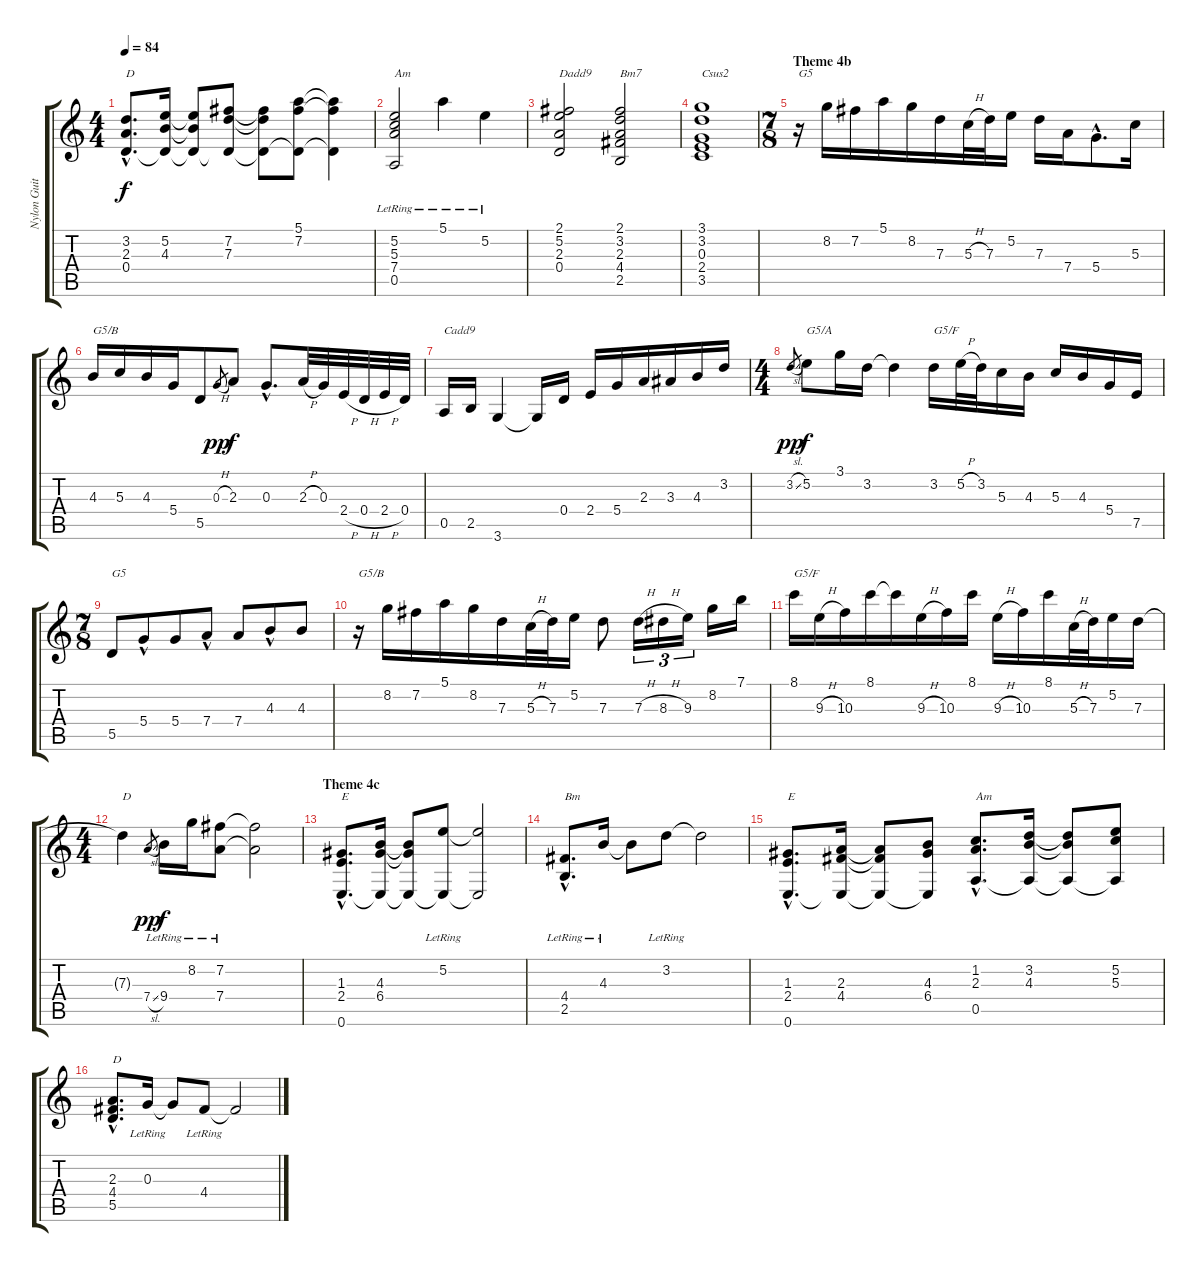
\track ("Nylon Guitar" "Nylon Guit") {instrument acousticguitarnylon}
\staff {score tabs}
\tuning (E4 B3 G3 D3 A2 E2) {hide}
\ts (4 4)
\tempo 84
\clef g2
\ks c
(3.2{hac} 2.3{hac} 0.4{hac}).8{d txt "D" dy f} (5.2 4.3 0.4{t}).16 (5.2{t} 4.3{t} 0.4{t}).8 (7.2 7.3 0.4{t}).8 (7.2{t} 7.3{t} 0.4{t}).8 (5.1 7.2 0.4{t}).8 (5.1{t} 7.2{t} 0.4{t}).4 |
(5.2{lr} 5.3{lr} 7.4{lr} 0.5{lr}).2{txt "Am"} 5.1{lr}.4 5.2{lr}.4 |
(2.1 5.2 2.3 0.4).2{txt "Dadd9"} (2.1 3.2 2.3 4.4 2.5).2{txt "Bm7"} |
(3.1 3.2 0.3 2.4 3.5).1{txt "Csus2"} |
\ts (7 8)
\section ("" "Theme 4b")
r.16{txt "G5"} 8.2.16 7.2.16 5.1.16 8.2.16 7.3.16 5.3{h}.32 7.3.32 5.2.16 7.3.16 7.4.16 5.4{hac}.8{d} 5.3.16 |
4.3.16{txt "G5/B"} 5.3.16 4.3.16 5.4.16 5.5.8 0.3{h}.8{gr dy pp} 2.3.8{dy f} 0.3{hac}.8{d} 2.3{h}.32 0.3.32 2.4{h}.32 0.4{h}.32 2.4{h}.32 0.4.32 |
0.5.16{txt "Cadd9"} 2.5.16 3.6.4 3.6{t}.16 0.4.16 2.4.16 5.4.16 2.3.16 3.3.16 4.3.16 3.2.16 |
\ts (4 4)
3.2{sl}.8{gr dy pp} 5.2.8{txt "G5/A" dy f} 3.1.16 3.2.16 3.2{t}.4 3.2.16{txt "G5/F"} 5.2{h}.32 3.2.32 5.3.16 4.3.16 5.3.16 4.3.16 5.4.16 7.5.16 |
\ts (7 8)
5.5.8{txt "G5"} 5.4{hac}.8 5.4.8 7.4{hac}.8 7.4.8 4.3{hac}.8 4.3.8 |
r.16{txt "G5/B"} 8.2.16 7.2.16 5.1.16 8.2.16 7.3.16 5.3{h}.32 7.3.32 5.2.16 7.3.8 7.3{h}.16{tu (3 2)} 8.3{h}.16{tu (3 2)} 9.3.16{tu (3 2)} 8.2.16 7.1.16 |
8.1.16{txt "G5/F"} 9.3{h}.16 10.3.16 8.1.16 8.1{t}.16 9.3{h}.16 10.3.16 8.1.16 9.3{h}.16 10.3.16 8.1.16 5.3{h}.32 7.3.32 5.2.16 7.3.16 |
\ts (4 4)
7.3{t}.4{txt "D"} 7.4{sl}.8{gr dy pp} 9.4{lr}.16{dy f} 8.2{lr}.16 (7.2{lr} 7.4{lr}).8 (7.2{t} 7.4{t}).2 |
\section ("" "Theme 4c")
(1.3{hac} 2.4{hac} 0.6{hac}).8{d txt "E"} (4.3 6.4 0.6{t}).16 (4.3{t} 6.4{t} 0.6{t}).8 (5.2{lr} 0.6{t}).8 (5.2{t} 0.6{t}).2 |
(4.4{hac lr} 2.5{hac lr}).8{d txt "Bm"} 4.3{lr}.16 4.3{t}.8 3.2{lr}.8 3.2{t}.2 |
(1.3{hac} 2.4{hac} 0.6{hac}).8{d txt "E"} (2.3 4.4 0.6{t}).16 (2.3{t} 4.4{t} 0.6{t}).8 (4.3 6.4 0.6{t}).8 (1.2{hac} 2.3{hac} 0.5{hac}).8{d txt "Am"} (3.2 4.3 0.5{t}).16 (3.2{t} 4.3{t} 0.5{t}).8 (5.2 5.3 0.5{t}).8 |
(2.3{hac} 4.4{hac} 5.5{hac}).8{d txt "D"} 0.3{lr}.16 0.3{t}.8 4.4{lr}.8 4.4{t}.2
